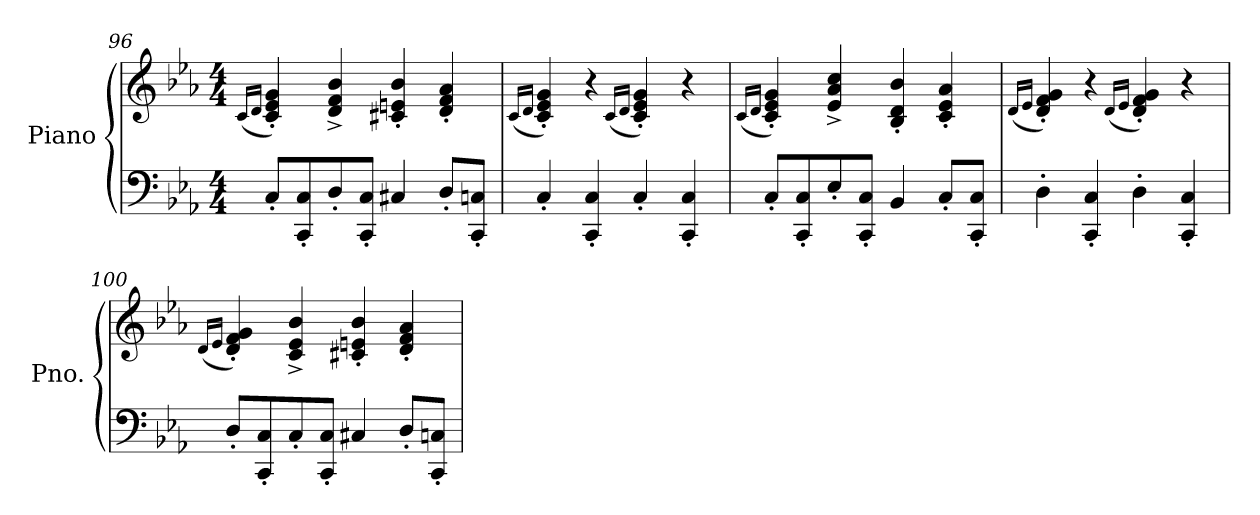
**kern	**kern
*part1	*part1
*staff2	*staff1
*I"Piano	*
*I'Pno.	*
*clefF4	*clefG2
*k[b-e-a-]	*k[b-e-a-]
*M4/4	*M4/4
=96	=96
.	(16qc/LL
.	16qd/JJ
8C'/L	4c/' 4e-/' 4g/')
8CC/' 8C/'	.
8D'/	4d/^ 4f/^ 4b-/^
8CC/' 8C/'J	.
4C#X/	4c#X/' 4en/' 4b-/'
8D'/L	4d/' 4f/' 4a-/'
8CC/' 8Cn/'J	.
=97	=97
.	(16qc/LL
.	16qd/JJ
4C'/	4c/' 4e-/' 4g/')
4CC/' 4C/'	4r
.	(16qc/LL
.	16qd/JJ
4C'/	4c/' 4e-/' 4g/')
4CC/' 4C/'	4r
!!LO:LB:g=z
=98	=98
.	(16qc/LL
.	16qd/JJ
8C'/L	4c/' 4e-/' 4g/')
8CC/' 8C/'	.
8E-'/	4e-/^ 4a-/^ 4cc/^
8CC/' 8C/'J	.
4BB-/	4B-/' 4d/' 4b-/'
8C'/L	4c/' 4e-/' 4a-/'
8CC/' 8C/'J	.
=99	=99
.	(16qd/LL
.	16qe-/JJ
4D'\	4d/' 4f/' 4g/')
4CC/' 4C/'	4r
.	(16qd/LL
.	16qe-/JJ
4D'\	4d/' 4f/' 4g/')
4CC/' 4C/'	4r
=100	=100
.	(16qd/LL
.	16qe-/JJ
8D'/L	4d/' 4f/' 4g/')
8CC/' 8C/'	.
8C'/	4c/^ 4e-/^ 4b-/^
8CC/' 8C/'J	.
4C#X/	4c#X/' 4en/' 4b-/'
8D'/L	4d/' 4f/' 4a-/'
8CC/' 8Cn/'J	.
=	=
*-	*-
